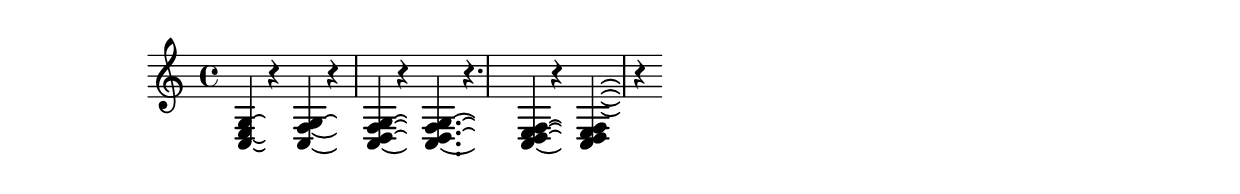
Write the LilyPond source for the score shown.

\version "2.10.12"

\header { texidoc = "
l.v. ties should avoid dots and staff lines, similar to normal ties.  They have fixed size. Their formatting can be tuned with
@code@{tie-configuration@}
" }

\paper {
  ragged-right = ##t
}

\relative {
  <c e g>\laissezVibrer r4
  <c f g>\laissezVibrer r
  <c d f g>\laissezVibrer r
  <c d f g>4.\laissezVibrer r

  <c d e f>4\laissezVibrer r
  \override LaissezVibrerTieColumn #'tie-configuration
  = #'((-7 . -1)
       (-5 . -1)
       (-3 . 1)
       (-1 . 1))
  <c d e f>4\laissezVibrer r
}

